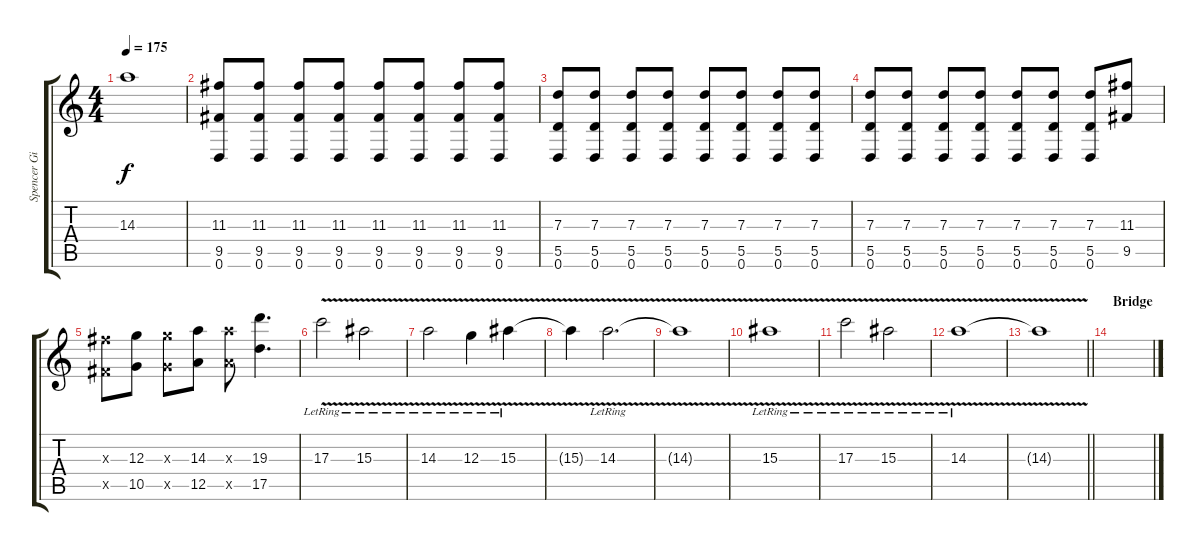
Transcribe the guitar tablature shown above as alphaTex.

\track ("Spencer Gill - Doubled" "Spencer Gi") {instrument overdrivenguitar}
\staff {score tabs}
\tuning (E4 B3 G3 D3 A2 D2) {hide}
\ts (4 4)
\tempo 175
\clef g2
\ks c
14.3{t}.1{dy f} |
(11.3 9.5 0.6).8 (11.3 9.5 0.6).8 (11.3 9.5 0.6).8 (11.3 9.5 0.6).8 (11.3 9.5 0.6).8 (11.3 9.5 0.6).8 (11.3 9.5 0.6).8 (11.3 9.5 0.6).8 |
(7.3 5.5 0.6).8 (7.3 5.5 0.6).8 (7.3 5.5 0.6).8 (7.3 5.5 0.6).8 (7.3 5.5 0.6).8 (7.3 5.5 0.6).8 (7.3 5.5 0.6).8 (7.3 5.5 0.6).8 |
(7.3 5.5 0.6).8 (7.3 5.5 0.6).8 (7.3 5.5 0.6).8 (7.3 5.5 0.6).8 (7.3 5.5 0.6).8 (7.3 5.5 0.6).8 (7.3 5.5 0.6).8 (11.3 9.5).8 |
(11.3{x} 9.5{x}).8 (12.3 10.5).8 (12.3{x} 10.5{x}).8 (14.3 12.5).8 (14.3{x} 12.5{x}).8 (19.3 17.5).4{d} |
17.3{v lr}.2 15.3{v lr}.2 |
14.3{v lr}.2 12.3{v lr}.4 15.3{v lr}.4 |
15.3{t}.4 14.3{v lr}.2{d} |
14.3{t}.1 |
15.3{v lr}.1 |
17.3{v lr}.2 15.3{v lr}.2 |
14.3{v lr}.1 |
\barLineRight lightlight
14.3{t}.1 |
\section ("" "Bridge")
